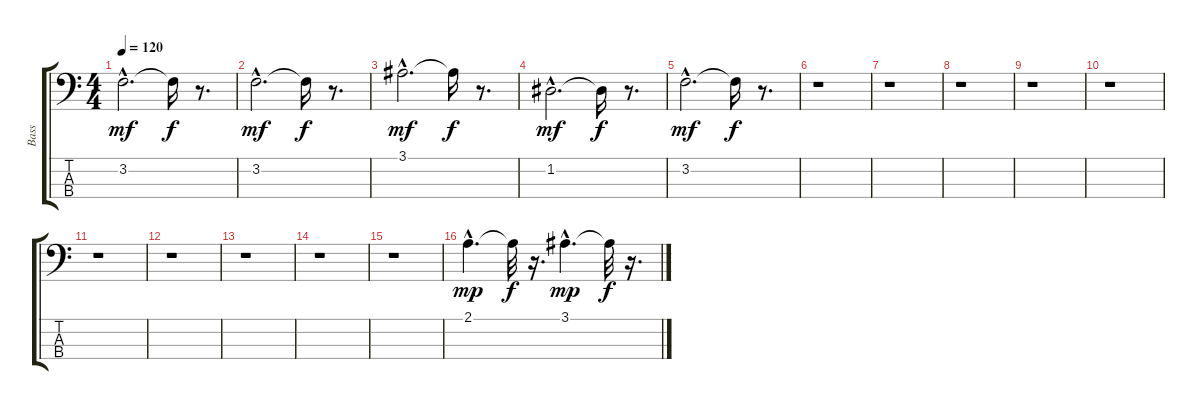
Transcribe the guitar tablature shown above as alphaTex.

\track ("Bass" "Bass") {instrument acousticbass}
\staff {score tabs}
\tuning (G2 D2 A1 E1) {hide}
\ts (4 4)
\tempo 120
\clef f4
\ks c
3.2{hac}.2{d dy mf} 3.2{t}.16{dy f} r.8{d} |
3.2{hac}.2{d dy mf} 3.2{t}.16{dy f} r.8{d} |
3.1{hac}.2{d dy mf} 3.1{t}.16{dy f} r.8{d} |
1.2{hac}.2{d dy mf} 1.2{t}.16{dy f} r.8{d} |
3.2{hac}.2{d dy mf} 3.2{t}.16{dy f} r.8{d} |
r.1 |
r.1 |
r.1 |
r.1 |
r.1 |
r.1 |
r.1 |
r.1 |
r.1 |
r.1 |
2.1{hac}.4{d dy mp} 2.1{t}.32{dy f} r.16{d} 3.1{hac}.4{d dy mp} 3.1{t}.32{dy f} r.16{d}
